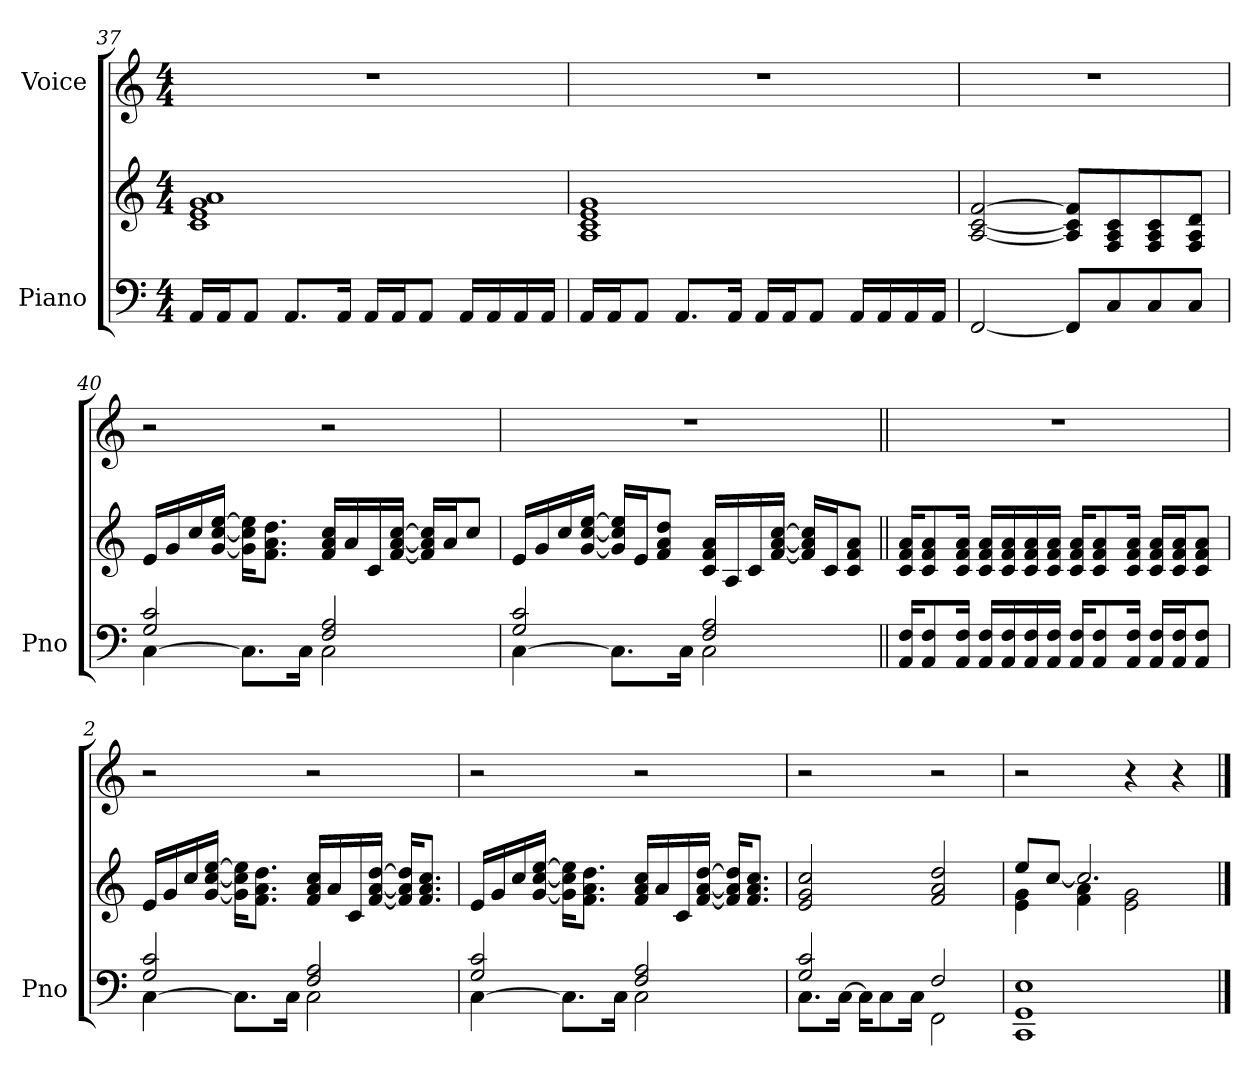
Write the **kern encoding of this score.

**kern	**kern	**kern
*part2	*part2	*part1
*staff3	*staff2	*staff1
*I"Piano	*	*I"Voice
*I'Pno	*	*
!!LO:PB:g=z
*clefF4	*clefG2	*clefG2
*k[]	*k[]	*k[]
*M4/4	*M4/4	*M4/4
=37	=37	=37
16AA/LL	1c 1e 1g 1a	1r
16AA/J	.	.
8AA/J	.	.
8.AA/L	.	.
16AA/Jk	.	.
16AA/LL	.	.
16AA/J	.	.
8AA/J	.	.
16AA/LL	.	.
16AA/	.	.
16AA/	.	.
16AA/JJ	.	.
=38	=38	=38
16AA/LL	1A 1c 1e 1g	1r
16AA/J	.	.
8AA/J	.	.
8.AA/L	.	.
16AA/Jk	.	.
16AA/LL	.	.
16AA/J	.	.
8AA/J	.	.
16AA/LL	.	.
16AA/	.	.
16AA/	.	.
16AA/JJ	.	.
=39	=39	=39
[2FF/	[2A/ [2c/ [2f/	1r
8FF/L]	8A/] 8c/] 8f/]L	.
8C/	8F/ 8A/ 8c/	.
8C/	8F/ 8A/ 8c/	.
8C/J	8F/ 8A/ 8d/J	.
!!LO:LB:g=z
=40	=40	=40
*^	*	*
[4C\	2G/ 2c/	16e/LL	2r
.	.	16g/	.
.	.	16cc/	.
.	.	[16g/ [16cc/ [16ee/JJ	.
8.C\L]	.	16g\] 16cc\] 16ee\]KL	.
.	.	8.f\ 8.a\ 8.dd\J	.
16C\Jk	.	.	.
2C\	2F/ 2A/	16f/ 16a/ 16cc/LL	2r
.	.	16a/	.
.	.	16c/	.
.	.	[16f/ [16a/ [16cc/JJ	.
.	.	16f/] 16a/] 16cc/]LL	.
.	.	16a/J	.
.	.	8cc/J	.
=41	=41	=41	=41
[4C\	2G/ 2c/	16e/LL	1r
.	.	16g/	.
.	.	16cc/	.
.	.	[16g/ [16cc/ [16ee/JJ	.
8.C\L]	.	16g/] 16cc/] 16ee/]LL	.
.	.	16e/J	.
.	.	8f/ 8a/ 8dd/J	.
16C\Jk	.	.	.
2C\	2F/ 2A/	16c/ 16f/ 16a/LL	.
.	.	16A/	.
.	.	16c/	.
.	.	[16f/ [16a/ [16cc/JJ	.
.	.	16f/] 16a/] 16cc/]LL	.
.	.	16c/J	.
.	.	8c/ 8f/ 8a/J	.
*v	*v	*	*
!!LO:LB:g=z
=1||	=1||	=1||
16AA/ 16F/KL	16c/ 16f/ 16a/KL	1r
8AA/ 8F/	8c/ 8f/ 8a/	.
16AA/ 16F/Jk	16c/ 16f/ 16a/Jk	.
16AA/ 16F/LL	16c/ 16f/ 16a/LL	.
16AA/ 16F/	16c/ 16f/ 16a/	.
16AA/ 16F/	16c/ 16f/ 16a/	.
16AA/ 16F/JJ	16c/ 16f/ 16a/JJ	.
16AA/ 16F/KL	16c/ 16f/ 16a/KL	.
8AA/ 8F/	8c/ 8f/ 8a/	.
16AA/ 16F/Jk	16c/ 16f/ 16a/Jk	.
16AA/ 16F/LL	16c/ 16f/ 16a/LL	.
16AA/ 16F/J	16c/ 16f/ 16a/J	.
8AA/ 8F/J	8c/ 8f/ 8a/J	.
=2	=2	=2
*^	*	*
[4C\	2G/ 2c/	16e/LL	2r
.	.	16g/	.
.	.	16cc/	.
.	.	[16g/ [16cc/ [16ee/JJ	.
8.C\L]	.	16g\] 16cc\] 16ee\]KL	.
.	.	8.f\ 8.a\ 8.dd\J	.
16C\Jk	.	.	.
2C\	2F/ 2A/	16f/ 16a/ 16cc/LL	2r
.	.	16a/	.
.	.	16c/	.
.	.	[16f/ [16a/ [16dd/JJ	.
.	.	16f/] 16a/] 16dd/]KL	.
.	.	8.f/ 8.a/ 8.cc/J	.
!!LO:LB:g=z
=3	=3	=3	=3
[4C\	2G/ 2c/	16e/LL	2r
.	.	16g/	.
.	.	16cc/	.
.	.	[16g/ [16cc/ [16ee/JJ	.
8.C\L]	.	16g\] 16cc\] 16ee\]KL	.
.	.	8.f\ 8.a\ 8.dd\J	.
16C\Jk	.	.	.
2C\	2F/ 2A/	16f/ 16a/ 16cc/LL	2r
.	.	16a/	.
.	.	16c/	.
.	.	[16f/ [16a/ [16dd/JJ	.
.	.	16f/] 16a/] 16dd/]KL	.
.	.	8.f/ 8.a/ 8.cc/J	.
=4	=4	=4	=4
8.C\L	2G/ 2c/	2e/ 2g/ 2cc/	2r
[16C\Jk	.	.	.
16C\KL]	.	.	.
8C\	.	.	.
16C\Jk	.	.	.
2FF\	2F/	2f/ 2a/ 2dd/	2r
*v	*v	*	*
=5	=5	=5
*	*^	*
1CC 1GG 1E	4e\ 4g\	8ee/L	2r
.	.	[8cc/J	.
.	4f\ 4a\	2.cc/]	.
.	2e\ 2g\	.	4r
.	.	.	4r
*	*v	*v	*
==	==	==
*-	*-	*-
